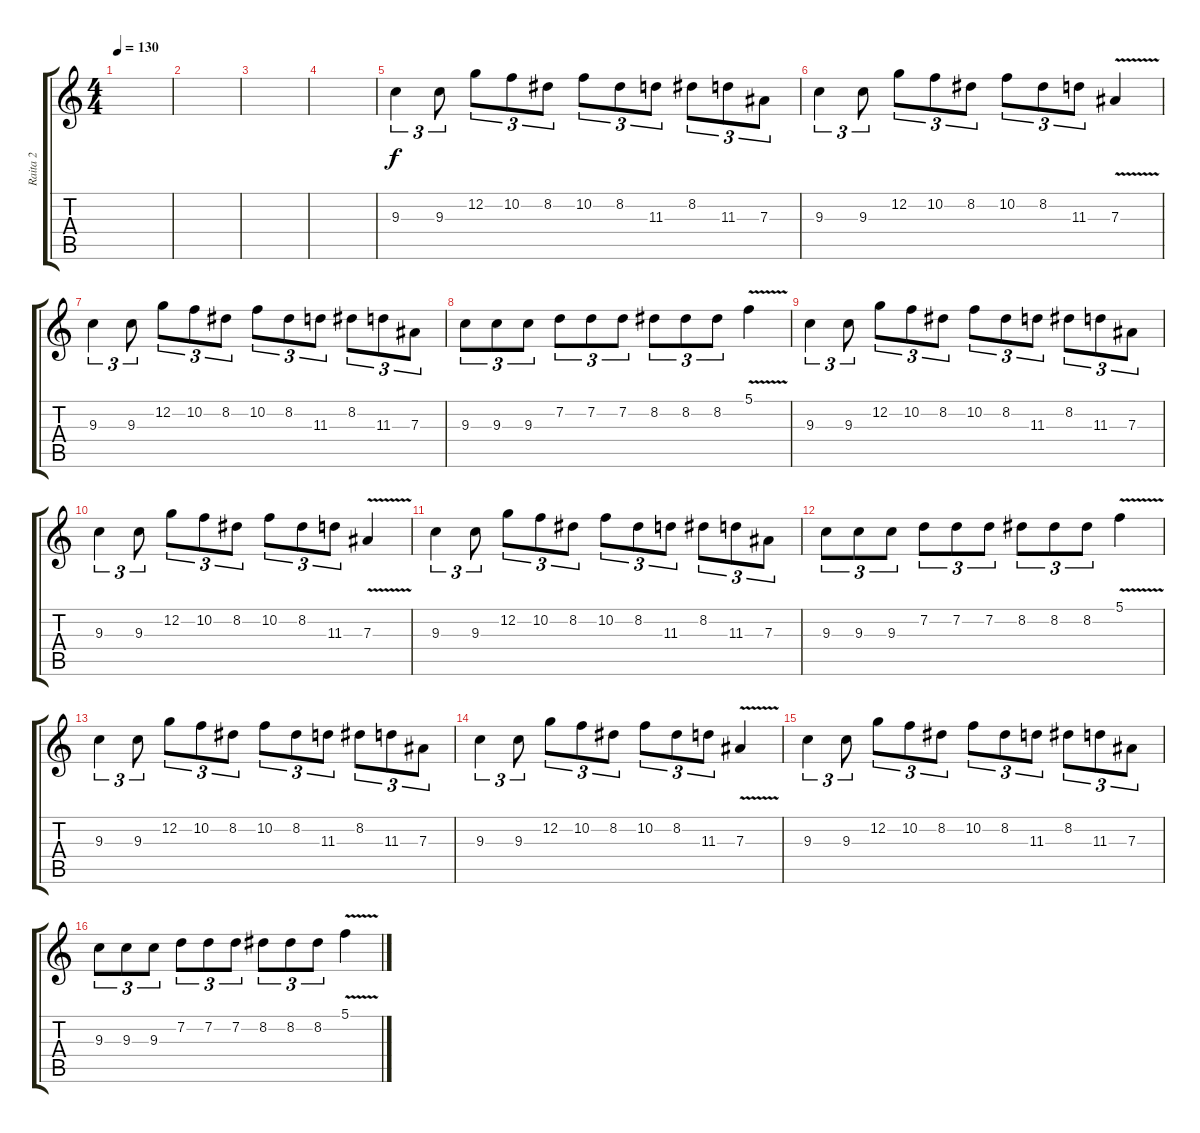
\track ("Raita 2" "Raita 2") {instrument distortionguitar}
\staff {score tabs}
\tuning (C4 G3 Eb3 Bb2 F2 C2) {hide}
\ts (4 4)
\tempo 130
\clef g2
\ks c
|
|
|
|
9.3.4{tu (3 2)} 9.3.8{tu (3 2)} 12.2.8{tu (3 2)} 10.2.8{tu (3 2)} 8.2.8{tu (3 2)} 10.2.8{tu (3 2)} 8.2.8{tu (3 2)} 11.3.8{tu (3 2)} 8.2.8{tu (3 2)} 11.3.8{tu (3 2)} 7.3.8{tu (3 2)} |
9.3.4{tu (3 2)} 9.3.8{tu (3 2)} 12.2.8{tu (3 2)} 10.2.8{tu (3 2)} 8.2.8{tu (3 2)} 10.2.8{tu (3 2)} 8.2.8{tu (3 2)} 11.3.8{tu (3 2)} 7.3{v}.4 |
9.3.4{tu (3 2)} 9.3.8{tu (3 2)} 12.2.8{tu (3 2)} 10.2.8{tu (3 2)} 8.2.8{tu (3 2)} 10.2.8{tu (3 2)} 8.2.8{tu (3 2)} 11.3.8{tu (3 2)} 8.2.8{tu (3 2)} 11.3.8{tu (3 2)} 7.3.8{tu (3 2)} |
9.3.8{tu (3 2)} 9.3.8{tu (3 2)} 9.3.8{tu (3 2)} 7.2.8{tu (3 2)} 7.2.8{tu (3 2)} 7.2.8{tu (3 2)} 8.2.8{tu (3 2)} 8.2.8{tu (3 2)} 8.2.8{tu (3 2)} 5.1{v}.4 |
9.3.4{tu (3 2)} 9.3.8{tu (3 2)} 12.2.8{tu (3 2)} 10.2.8{tu (3 2)} 8.2.8{tu (3 2)} 10.2.8{tu (3 2)} 8.2.8{tu (3 2)} 11.3.8{tu (3 2)} 8.2.8{tu (3 2)} 11.3.8{tu (3 2)} 7.3.8{tu (3 2)} |
9.3.4{tu (3 2)} 9.3.8{tu (3 2)} 12.2.8{tu (3 2)} 10.2.8{tu (3 2)} 8.2.8{tu (3 2)} 10.2.8{tu (3 2)} 8.2.8{tu (3 2)} 11.3.8{tu (3 2)} 7.3{v}.4 |
9.3.4{tu (3 2)} 9.3.8{tu (3 2)} 12.2.8{tu (3 2)} 10.2.8{tu (3 2)} 8.2.8{tu (3 2)} 10.2.8{tu (3 2)} 8.2.8{tu (3 2)} 11.3.8{tu (3 2)} 8.2.8{tu (3 2)} 11.3.8{tu (3 2)} 7.3.8{tu (3 2)} |
9.3.8{tu (3 2)} 9.3.8{tu (3 2)} 9.3.8{tu (3 2)} 7.2.8{tu (3 2)} 7.2.8{tu (3 2)} 7.2.8{tu (3 2)} 8.2.8{tu (3 2)} 8.2.8{tu (3 2)} 8.2.8{tu (3 2)} 5.1{v}.4 |
9.3.4{tu (3 2)} 9.3.8{tu (3 2)} 12.2.8{tu (3 2)} 10.2.8{tu (3 2)} 8.2.8{tu (3 2)} 10.2.8{tu (3 2)} 8.2.8{tu (3 2)} 11.3.8{tu (3 2)} 8.2.8{tu (3 2)} 11.3.8{tu (3 2)} 7.3.8{tu (3 2)} |
9.3.4{tu (3 2)} 9.3.8{tu (3 2)} 12.2.8{tu (3 2)} 10.2.8{tu (3 2)} 8.2.8{tu (3 2)} 10.2.8{tu (3 2)} 8.2.8{tu (3 2)} 11.3.8{tu (3 2)} 7.3{v}.4 |
9.3.4{tu (3 2)} 9.3.8{tu (3 2)} 12.2.8{tu (3 2)} 10.2.8{tu (3 2)} 8.2.8{tu (3 2)} 10.2.8{tu (3 2)} 8.2.8{tu (3 2)} 11.3.8{tu (3 2)} 8.2.8{tu (3 2)} 11.3.8{tu (3 2)} 7.3.8{tu (3 2)} |
9.3.8{tu (3 2)} 9.3.8{tu (3 2)} 9.3.8{tu (3 2)} 7.2.8{tu (3 2)} 7.2.8{tu (3 2)} 7.2.8{tu (3 2)} 8.2.8{tu (3 2)} 8.2.8{tu (3 2)} 8.2.8{tu (3 2)} 5.1{v}.4
